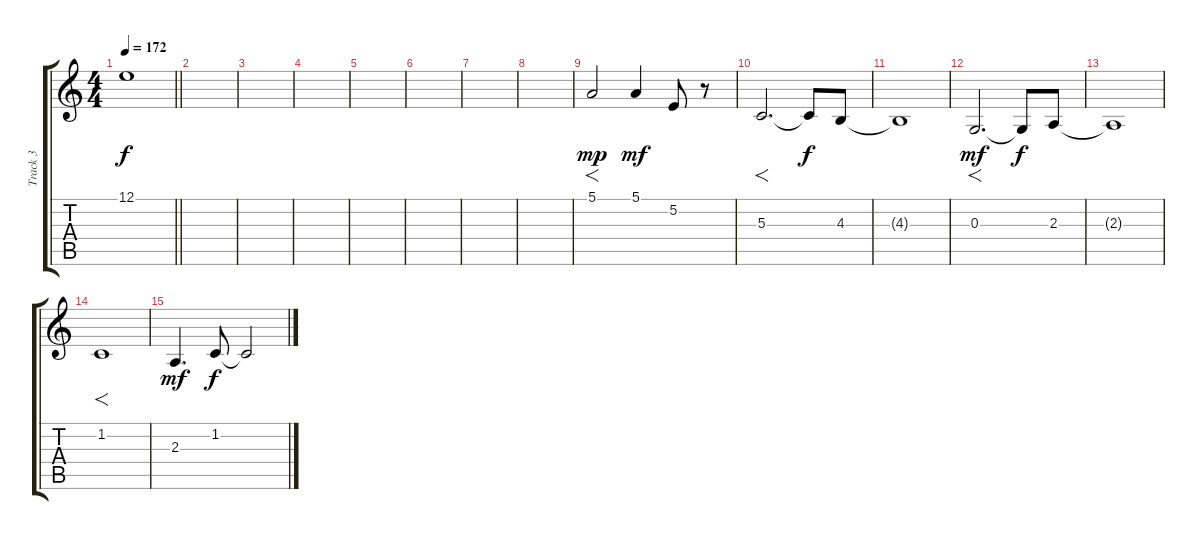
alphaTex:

\track ("Track 3" "Track 3") {instrument violin}
\staff {score tabs}
\tuning (E4 B3 G3 D3 A2 E2) {hide}
\ts (4 4)
\tempo 172
\clef g2
\barLineRight lightlight
\ks c
12.1.1{dy f} |
|
|
|
|
|
|
|
5.1.2{f dy mp} 5.1.4{dy mf} 5.2.8 r.8 |
5.3.2{f d} 5.3{t}.8{dy f} 4.3.8 |
4.3{t}.1 |
0.3.2{f d dy mf} 0.3{t}.8{dy f} 2.3.8 |
2.3{t}.1 |
1.2.1{f} |
2.3.4{d dy mf} 1.2.8{dy f} 1.2{t}.2
